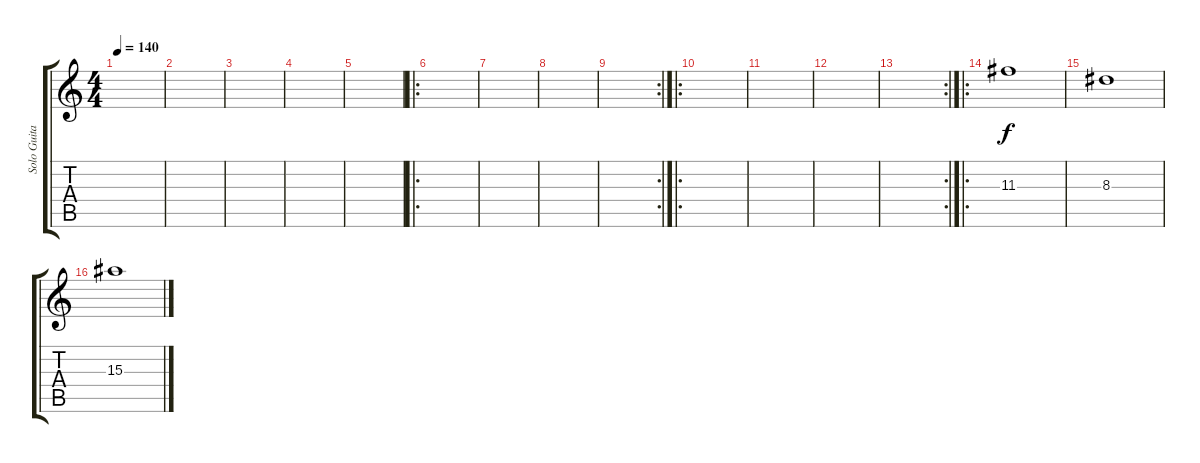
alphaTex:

\track ("Solo Guitar 2" "Solo Guita") {instrument overdrivenguitar}
\staff {score tabs}
\tuning (E4 B3 G3 D3 A2 E2) {hide}
\ts (4 4)
\tempo 140
\clef g2
\ks c
|
|
|
|
|
\ro
|
|
|
\rc 2
|
\ro
|
|
|
\rc 2
|
\ro
11.3.1 |
8.3.1 |
15.3.1
